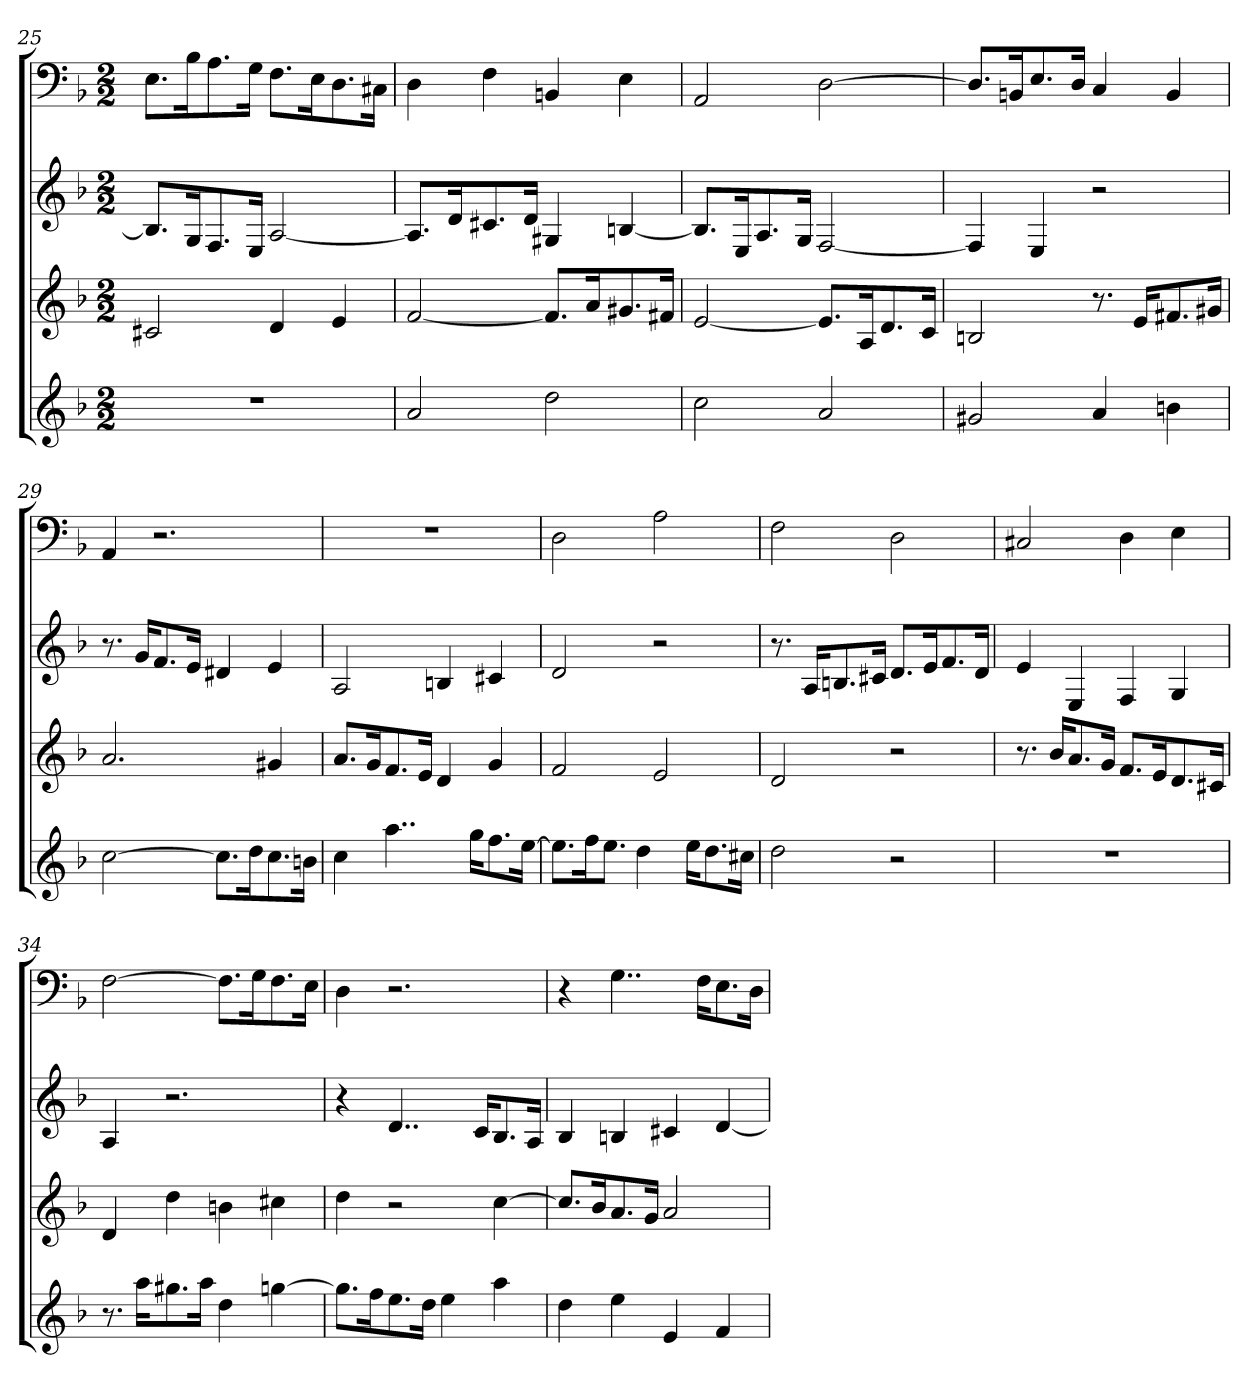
**kern	**kern	**kern	**kern
*part4	*part3	*part2	*part1
*staff4	*staff3	*staff2	*staff1
*k[b-]	*k[b-]	*k[b-]	*k[b-]
*d:	*d:	*d:	*d:
*M2/2	*M2/2	*M2/2	*M2/2
=25	=25	=25	=25
1r	2c#X	8.B-L]	8.EL
.	.	16GK	16B-K
.	.	8.F	8.A
.	.	16EJk	16GJk
.	4d	[2A	8.FL
.	.	.	16EK
.	4e	.	8.D
.	.	.	16C#XJk
=26	=26	=26	=26
2a	[2f	8.AL]	4D
.	.	16dK	.
.	.	8.c#X	4F
.	.	16dJk	.
2dd	8.fL]	4G#X	4BBn
.	16aK	.	.
.	8.g#X	[4Bn	4E
.	16f#XJk	.	.
=27	=27	=27	=27
2cc	[2e	8.BL]	2AA
.	.	16EK	.
.	.	8.A	.
.	.	16GJk	.
2a	8.eL]	[2F	[2D
.	16AK	.	.
.	8.d	.	.
.	16cJk	.	.
=28	=28	=28	=28
2g#X	2Bn	4F]	8.DL]
.	.	.	16BBnK
.	.	4E	8.E
.	.	.	16DJk
4a	8.r	2r	4C
.	16eKL	.	.
4bn	8.f#X	.	4BB
.	16g#XJk	.	.
=29	=29	=29	=29
[2cc	2.a	8.r	4AA
.	.	16gKL	.
.	.	8.f	2.r
.	.	16eJk	.
8.ccL]	.	4d#X	.
16ddK	.	.	.
8.cc	4g#X	4e	.
16bnJk	.	.	.
=30	=30	=30	=30
4cc	8.aL	2A	1r
.	16gK	.	.
4..aa	8.f	.	.
.	16eJk	.	.
.	4d	4Bn	.
16ggKL	.	.	.
8.ff	4g	4c#X	.
[16eeJk	.	.	.
=31	=31	=31	=31
8.eeL]	2f	2d	2D
16ffK	.	.	.
8.eeJ	.	.	.
4dd	.	.	.
.	2e	2r	2A
16eeKL	.	.	.
8.dd	.	.	.
16cc#XJk	.	.	.
=32	=32	=32	=32
2dd	2d	8.r	2F
.	.	16AKL	.
.	.	8.Bn	.
.	.	16c#XJk	.
2r	2r	8.dL	2D
.	.	16eK	.
.	.	8.f	.
.	.	16dJk	.
=33	=33	=33	=33
1r	8.r	4e	2C#X
.	16b-KL	.	.
.	8.a	4E	.
.	16gJk	.	.
.	8.fL	4F	4D
.	16eK	.	.
.	8.d	4G	4E
.	16c#XJk	.	.
=34	=34	=34	=34
8.r	4d	4A	[2F
16aaKL	.	.	.
8.gg#X	4dd	2.r	.
16aaJk	.	.	.
4dd	4bn	.	8.FL]
.	.	.	16GK
[4ggn	4cc#X	.	8.F
.	.	.	16EJk
=35	=35	=35	=35
8.ggL]	4dd	4r	4D
16ffK	.	.	.
8.ee	2r	4..d	2.r
16ddJk	.	.	.
4ee	.	.	.
.	.	16cKL	.
4aa	[4cc	8.B-	.
.	.	16AJk	.
=36	=36	=36	=36
4dd	8.ccL]	4B-	4r
.	16b-K	.	.
4ee	8.a	4Bn	4..G
.	16gJk	.	.
4e	2a	4c#X	.
.	.	.	16FKL
4f	.	[4d	8.E
.	.	.	16DJk
=	=	=	=
*-	*-	*-	*-
